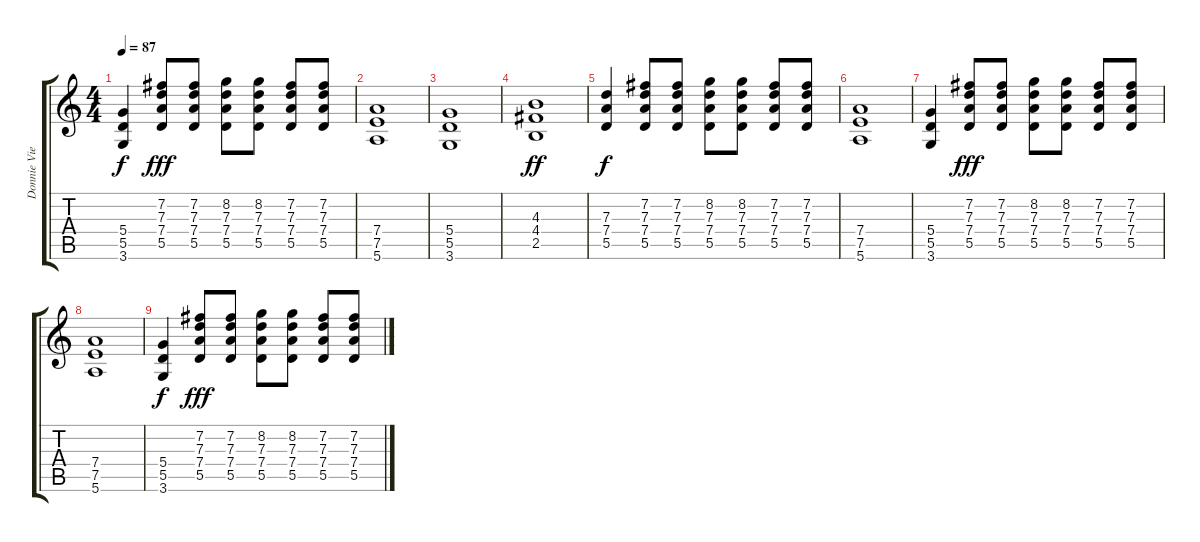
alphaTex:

\track ("Donnie Vie" "Donnie Vie") {instrument distortionguitar}
\staff {score tabs}
\tuning (E4 B3 G3 D3 A2 E2) {hide}
\ts (4 4)
\tempo 87
\clef g2
\ks c
(5.4 5.5 3.6).4{dy f} (7.2 7.3 7.4 5.5).8{dy fff} (7.2 7.3 7.4 5.5).8 (8.2 7.3 7.4 5.5).8 (8.2 7.3 7.4 5.5).8 (7.2 7.3 7.4 5.5).8 (7.2 7.3 7.4 5.5).8 |
(7.4 7.5 5.6).1 |
(5.4 5.5 3.6).1 |
(4.3 4.4 2.5).1{dy ff} |
(7.3 7.4 5.5).4{dy f volume 0} (7.2 7.3 7.4 5.5).8 (7.2 7.3 7.4 5.5).8 (8.2 7.3 7.4 5.5).8 (8.2 7.3 7.4 5.5).8 (7.2 7.3 7.4 5.5).8 (7.2 7.3 7.4 5.5).8 |
(7.4 7.5 5.6).1{volume 13} |
(5.4 5.5 3.6).4 (7.2 7.3 7.4 5.5).8{dy fff} (7.2 7.3 7.4 5.5).8 (8.2 7.3 7.4 5.5).8 (8.2 7.3 7.4 5.5).8 (7.2 7.3 7.4 5.5).8 (7.2 7.3 7.4 5.5).8 |
(7.4 7.5 5.6).1 |
(5.4 5.5 3.6).4{dy f} (7.2 7.3 7.4 5.5).8{dy fff} (7.2 7.3 7.4 5.5).8 (8.2 7.3 7.4 5.5).8 (8.2 7.3 7.4 5.5).8 (7.2 7.3 7.4 5.5).8 (7.2 7.3 7.4 5.5).8
